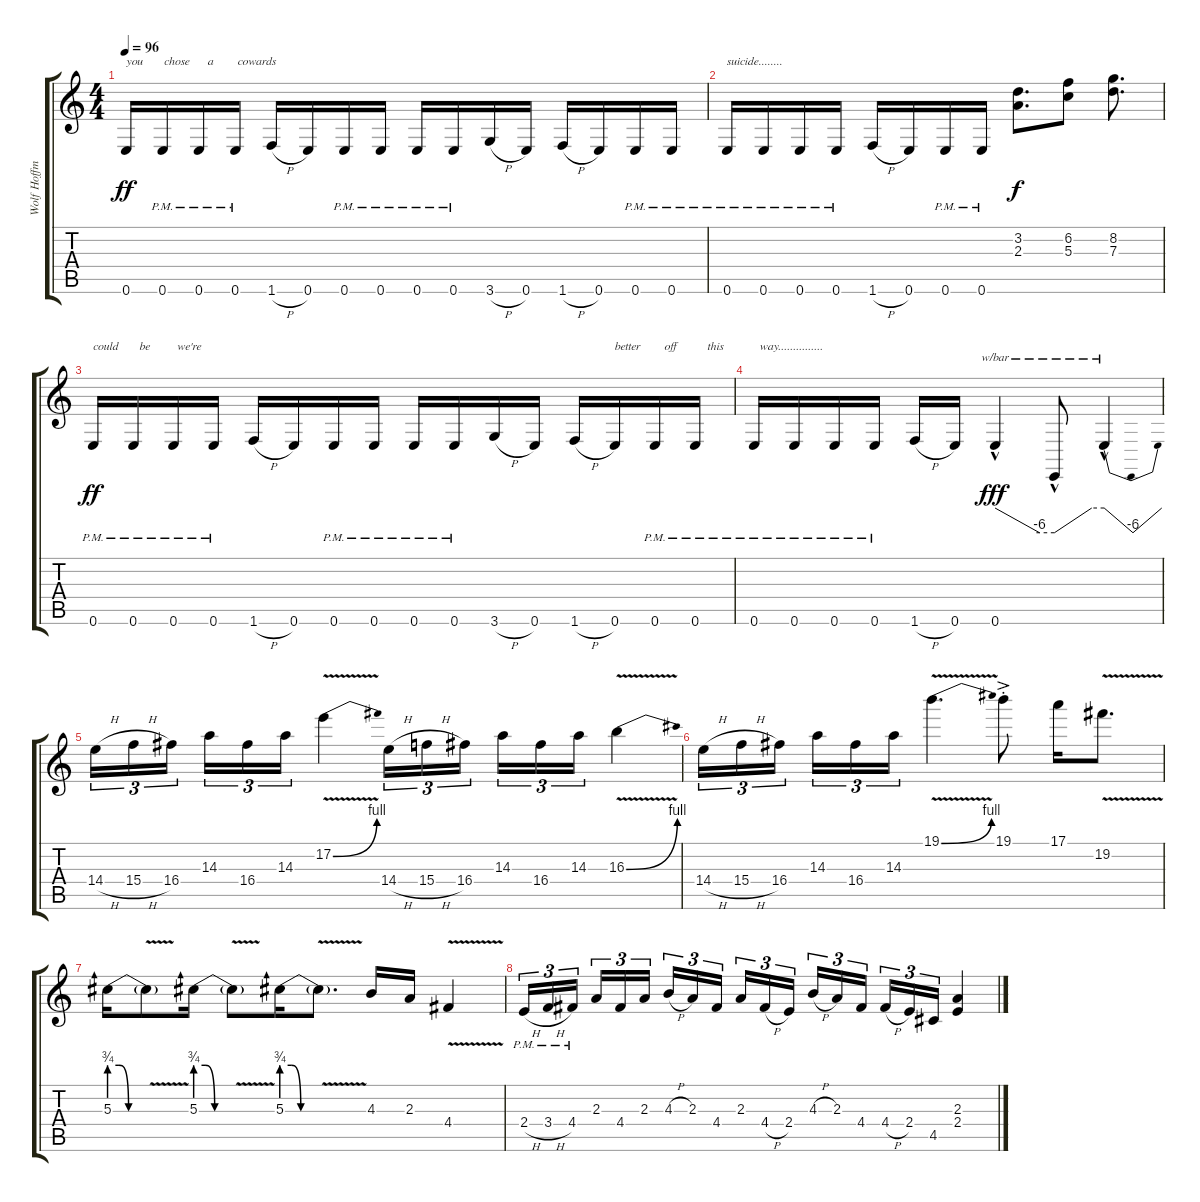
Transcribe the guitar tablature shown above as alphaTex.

\track ("Wolf Hoffmann" "Wolf Hoffm") {instrument distortionguitar}
\staff {score tabs}
\tuning (E4 B3 G3 D3 A2 E2) {hide}
\ts (4 4)
\tempo 96
\clef g2
\ks c
0.6.16{txt "you       chose      a        cowards" dy ff} 0.6{pm}.16 0.6{pm}.16 0.6{pm}.16 1.6{h}.16 0.6.16 0.6{pm}.16 0.6{pm}.16 0.6{pm}.16 0.6{pm}.16 3.6{h}.16 0.6.16 1.6{h}.16 0.6.16 0.6{pm}.16 0.6{pm}.16 |
0.6{pm}.16{txt "suicide........"} 0.6{pm}.16 0.6{pm}.16 0.6{pm}.16 1.6{h}.16 0.6.16 0.6{pm}.16 0.6{pm}.16 (3.2 2.3).8{d dy f} (6.2 5.3).8 (8.2 7.3).8{d} |
0.6{pm}.16{txt "could       be         we're" dy ff} 0.6{pm}.16 0.6{pm}.16 0.6{pm}.16 1.6{h}.16 0.6.16 0.6{pm}.16 0.6{pm}.16 0.6{pm}.16 0.6{pm}.16 3.6{h}.16 0.6.16 1.6{h}.16 0.6.16{txt "better        off          this            way..............."} 0.6{pm}.16 0.6{pm}.16 |
0.6{pm}.16 0.6{pm}.16 0.6{pm}.16 0.6{pm}.16 1.6{h}.16 0.6.16 0.6{hac}.4{tbe (custom default 0 0 45 -24 60 -24) dy fff} 0.6{hac t}.8{tbe (custom default 0 -24 45 0 60 0)} 0.6{hac t}.4{tbe (dip default 0 0 30 -24 60 0)} |
14.4{h}.16{tu (3 2)} 15.4{h}.16{tu (3 2)} 16.4.16{tu (3 2)} 14.3.16{tu (3 2)} 16.4.16{tu (3 2)} 14.3.16{tu (3 2)} 17.2{be (bend 0 0 60 4) v}.4 14.4{h}.16{tu (3 2)} 15.4{h}.16{tu (3 2)} 16.4.16{tu (3 2)} 14.3.16{tu (3 2)} 16.4.16{tu (3 2)} 14.3.16{tu (3 2)} 16.3{be (bend 0 0 60 4) v}.4 |
14.4{h}.16{tu (3 2)} 15.4{h}.16{tu (3 2)} 16.4.16{tu (3 2)} 14.3.16{tu (3 2)} 16.4.16{tu (3 2)} 14.3.16{tu (3 2)} 19.1{be (bend 0 0 60 4) v}.4{d} 19.1{ac st}.8 17.1.16 19.2{v}.8{d} |
5.3{be (custom 0 3 15 3 30 0 60 0)}.16 5.3{v t}.8 5.3{be (custom 0 3 15 3 30 0 60 0)}.16 5.3{v t}.8 5.3{be (custom 0 3 15 3 30 0 60 0)}.16 5.3{v t}.8{d} 4.3.16 2.3.16 4.4{v}.4 |
2.4{h pm}.16{tu (3 2)} 3.4{h pm}.16{tu (3 2)} 4.4{pm}.16{tu (3 2)} 2.3.16{tu (3 2)} 4.4.16{tu (3 2)} 2.3.16{tu (3 2)} 4.3{h}.16{tu (3 2)} 2.3.16{tu (3 2)} 4.4.16{tu (3 2)} 2.3.16{tu (3 2)} 4.4{h}.16{tu (3 2)} 2.4.16{tu (3 2)} 4.3{h}.16{tu (3 2)} 2.3.16{tu (3 2)} 4.4.16{tu (3 2)} 4.4{h}.16{tu (3 2)} 2.4.16{tu (3 2)} 4.5.16{tu (3 2)} (2.3 2.4).4
